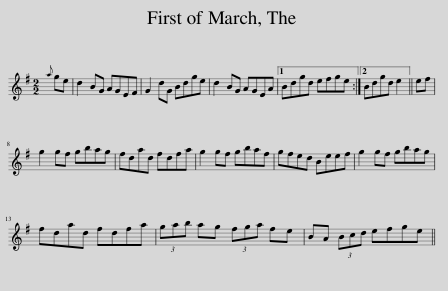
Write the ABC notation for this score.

X:1
L:1/8
M:2/2
I:linebreak $
K:G
V:1 treble
V:1
{a} ge | d2 BG AGEF | G2 dG Bdge | d2 BG AGEA |1 Bdgd efge :|2 %5
 Bdgd e2 || ef |$ g2 gf gbag | fdad fdfa | g2 gf gbaf | %10
 gfed Beef | g2 gf gbag |$ fdad fdfa | (3gab ag (3fga fe | BA (3Bcd efge || %15
